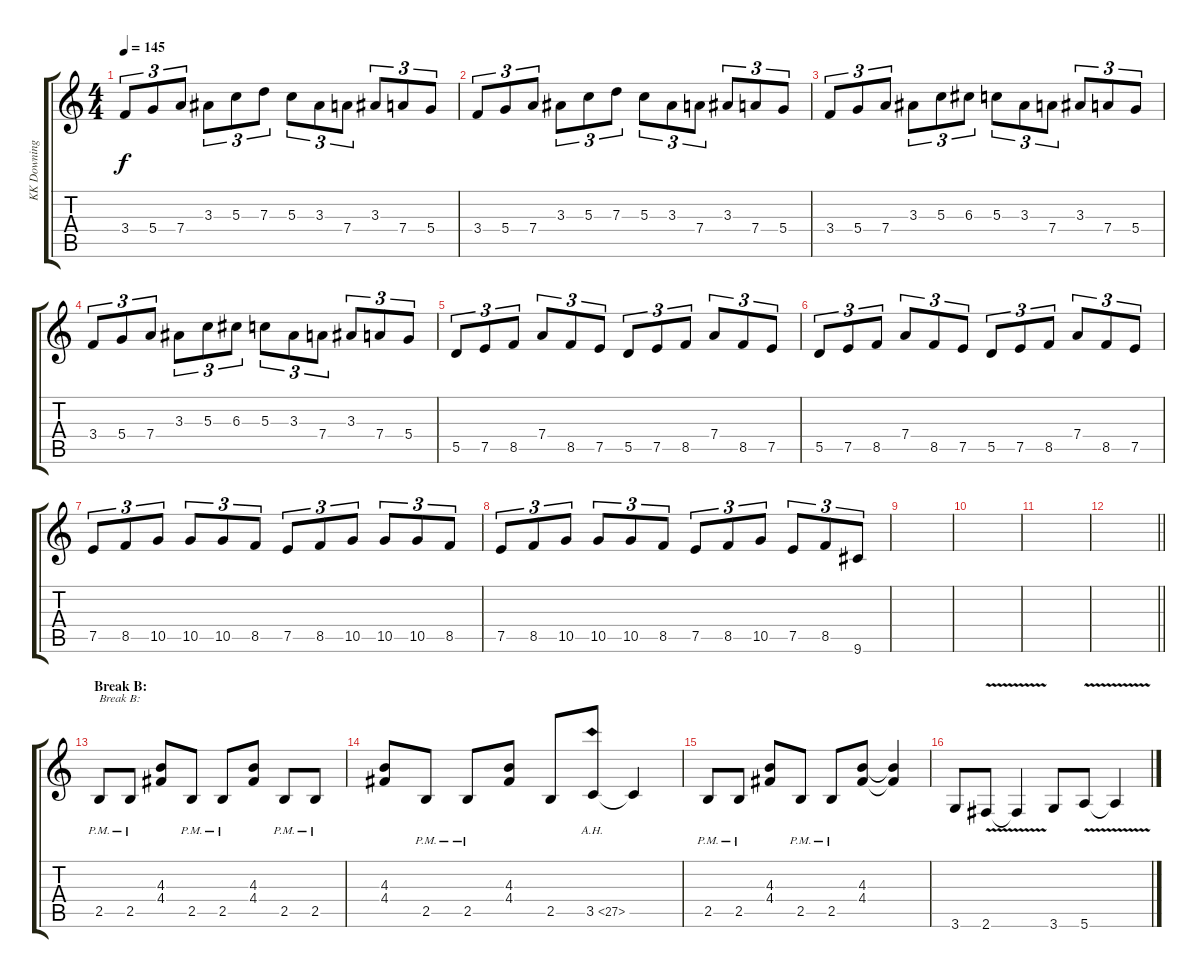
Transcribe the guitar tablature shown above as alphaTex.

\track ("KK Downing" "KK Downing") {instrument distortionguitar}
\staff {score tabs}
\tuning (E4 B3 G3 D3 A2 E2) {hide}
\ts (4 4)
\tempo 145
\clef g2
\ks c
3.4.8{tu (3 2) dy f} 5.4.8{tu (3 2)} 7.4.8{tu (3 2)} 3.3.8{tu (3 2)} 5.3.8{tu (3 2)} 7.3.8{tu (3 2)} 5.3.8{tu (3 2)} 3.3.8{tu (3 2)} 7.4.8{tu (3 2)} 3.3.8{tu (3 2)} 7.4.8{tu (3 2)} 5.4.8{tu (3 2)} |
3.4.8{tu (3 2)} 5.4.8{tu (3 2)} 7.4.8{tu (3 2)} 3.3.8{tu (3 2)} 5.3.8{tu (3 2)} 7.3.8{tu (3 2)} 5.3.8{tu (3 2)} 3.3.8{tu (3 2)} 7.4.8{tu (3 2)} 3.3.8{tu (3 2)} 7.4.8{tu (3 2)} 5.4.8{tu (3 2)} |
3.4.8{tu (3 2)} 5.4.8{tu (3 2)} 7.4.8{tu (3 2)} 3.3.8{tu (3 2)} 5.3.8{tu (3 2)} 6.3.8{tu (3 2)} 5.3.8{tu (3 2)} 3.3.8{tu (3 2)} 7.4.8{tu (3 2)} 3.3.8{tu (3 2)} 7.4.8{tu (3 2)} 5.4.8{tu (3 2)} |
3.4.8{tu (3 2)} 5.4.8{tu (3 2)} 7.4.8{tu (3 2)} 3.3.8{tu (3 2)} 5.3.8{tu (3 2)} 6.3.8{tu (3 2)} 5.3.8{tu (3 2)} 3.3.8{tu (3 2)} 7.4.8{tu (3 2)} 3.3.8{tu (3 2)} 7.4.8{tu (3 2)} 5.4.8{tu (3 2)} |
5.5.8{tu (3 2)} 7.5.8{tu (3 2)} 8.5.8{tu (3 2)} 7.4.8{tu (3 2)} 8.5.8{tu (3 2)} 7.5.8{tu (3 2)} 5.5.8{tu (3 2)} 7.5.8{tu (3 2)} 8.5.8{tu (3 2)} 7.4.8{tu (3 2)} 8.5.8{tu (3 2)} 7.5.8{tu (3 2)} |
5.5.8{tu (3 2)} 7.5.8{tu (3 2)} 8.5.8{tu (3 2)} 7.4.8{tu (3 2)} 8.5.8{tu (3 2)} 7.5.8{tu (3 2)} 5.5.8{tu (3 2)} 7.5.8{tu (3 2)} 8.5.8{tu (3 2)} 7.4.8{tu (3 2)} 8.5.8{tu (3 2)} 7.5.8{tu (3 2)} |
7.5.8{tu (3 2)} 8.5.8{tu (3 2)} 10.5.8{tu (3 2)} 10.5.8{tu (3 2)} 10.5.8{tu (3 2)} 8.5.8{tu (3 2)} 7.5.8{tu (3 2)} 8.5.8{tu (3 2)} 10.5.8{tu (3 2)} 10.5.8{tu (3 2)} 10.5.8{tu (3 2)} 8.5.8{tu (3 2)} |
7.5.8{tu (3 2)} 8.5.8{tu (3 2)} 10.5.8{tu (3 2)} 10.5.8{tu (3 2)} 10.5.8{tu (3 2)} 8.5.8{tu (3 2)} 7.5.8{tu (3 2)} 8.5.8{tu (3 2)} 10.5.8{tu (3 2)} 7.5.8{tu (3 2)} 8.5.8{tu (3 2)} 9.6.8{tu (3 2)} |
|
|
|
\barLineRight lightlight
|
\section ("" "Break B:")
2.5{pm}.8{txt "Break B:"} 2.5{pm}.8 (4.3 4.4).8 2.5{pm}.8 2.5{pm}.8 (4.3 4.4).8 2.5{pm}.8 2.5{pm}.8 |
(4.3 4.4).8 2.5{pm}.8 2.5{pm}.8 (4.3 4.4).8 2.5.8 3.5{ah 24}.8 3.5{t}.4 |
2.5{pm}.8 2.5{pm}.8 (4.3 4.4).8 2.5{pm}.8 2.5{pm}.8 (4.3 4.4).8 (4.3{t} 4.4{t}).4 |
3.6.8 2.6{v}.8 2.6{t}.4 3.6.8 5.6{v}.8 5.6{t}.4
